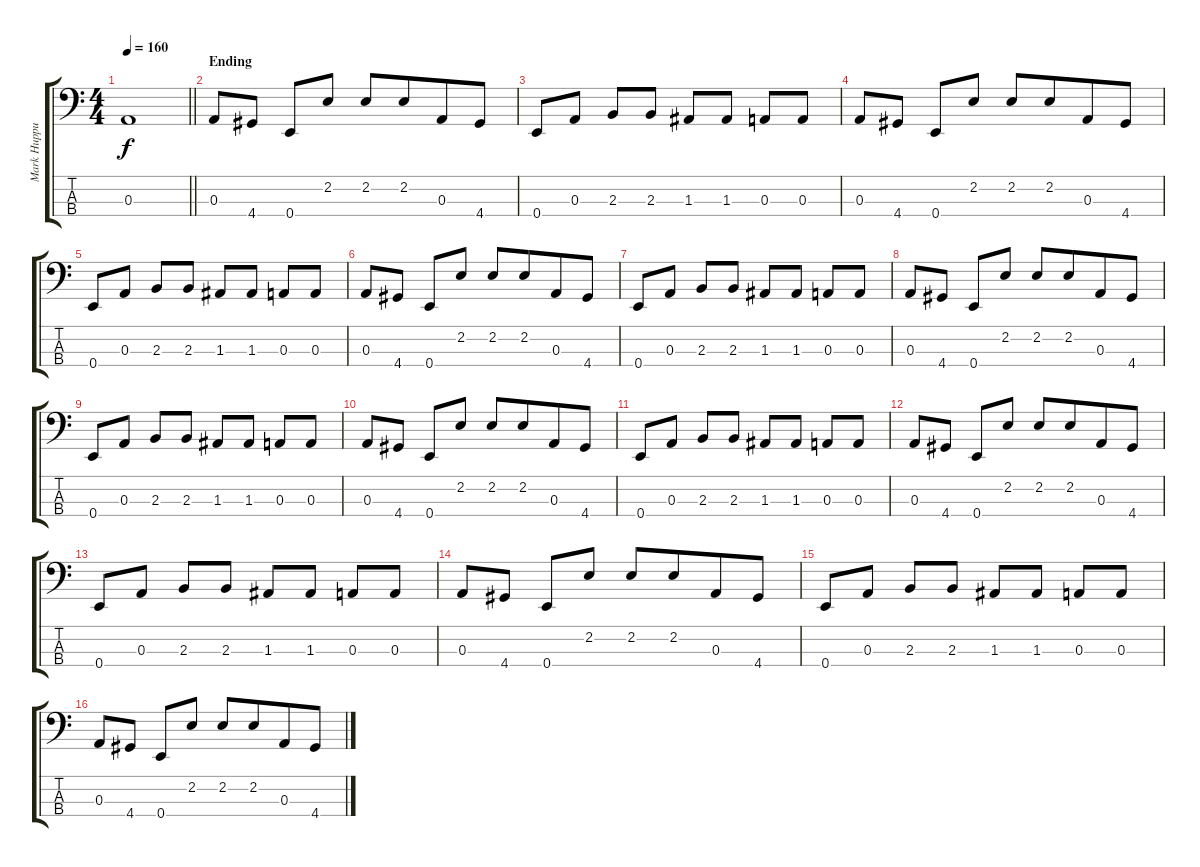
\track ("Mark Huppus Bass" "Mark Huppu") {instrument electricbasspick}
\staff {score tabs}
\tuning (G2 D2 A1 E1) {hide}
\ts (4 4)
\tempo 160
\clef f4
\barLineRight lightlight
\ks c
0.3{t}.1{dy f} |
\section ("" "Ending")
0.3.8 4.4.8 0.4.8 2.2.8 2.2.8 2.2.8{beam merge} 0.3.8 4.4.8 |
0.4.8 0.3.8 2.3.8 2.3.8 1.3.8 1.3.8 0.3.8{beam merge} 0.3.8 |
0.3.8 4.4.8 0.4.8 2.2.8 2.2.8 2.2.8{beam merge} 0.3.8 4.4.8 |
0.4.8 0.3.8 2.3.8 2.3.8 1.3.8 1.3.8 0.3.8{beam merge} 0.3.8 |
0.3.8 4.4.8 0.4.8 2.2.8 2.2.8 2.2.8{beam merge} 0.3.8 4.4.8 |
0.4.8 0.3.8 2.3.8 2.3.8 1.3.8 1.3.8 0.3.8{beam merge} 0.3.8 |
0.3.8 4.4.8 0.4.8 2.2.8 2.2.8 2.2.8{beam merge} 0.3.8 4.4.8 |
0.4.8 0.3.8 2.3.8 2.3.8 1.3.8 1.3.8 0.3.8{beam merge} 0.3.8 |
0.3.8 4.4.8 0.4.8 2.2.8 2.2.8 2.2.8{beam merge} 0.3.8 4.4.8 |
0.4.8 0.3.8 2.3.8 2.3.8 1.3.8 1.3.8 0.3.8{beam merge} 0.3.8 |
0.3.8 4.4.8 0.4.8 2.2.8 2.2.8 2.2.8{beam merge} 0.3.8 4.4.8 |
0.4.8 0.3.8 2.3.8 2.3.8 1.3.8 1.3.8 0.3.8{beam merge} 0.3.8 |
0.3.8 4.4.8 0.4.8 2.2.8 2.2.8 2.2.8{beam merge} 0.3.8 4.4.8 |
0.4.8 0.3.8 2.3.8 2.3.8 1.3.8 1.3.8 0.3.8{beam merge} 0.3.8 |
0.3.8 4.4.8 0.4.8 2.2.8 2.2.8 2.2.8{beam merge} 0.3.8 4.4.8
